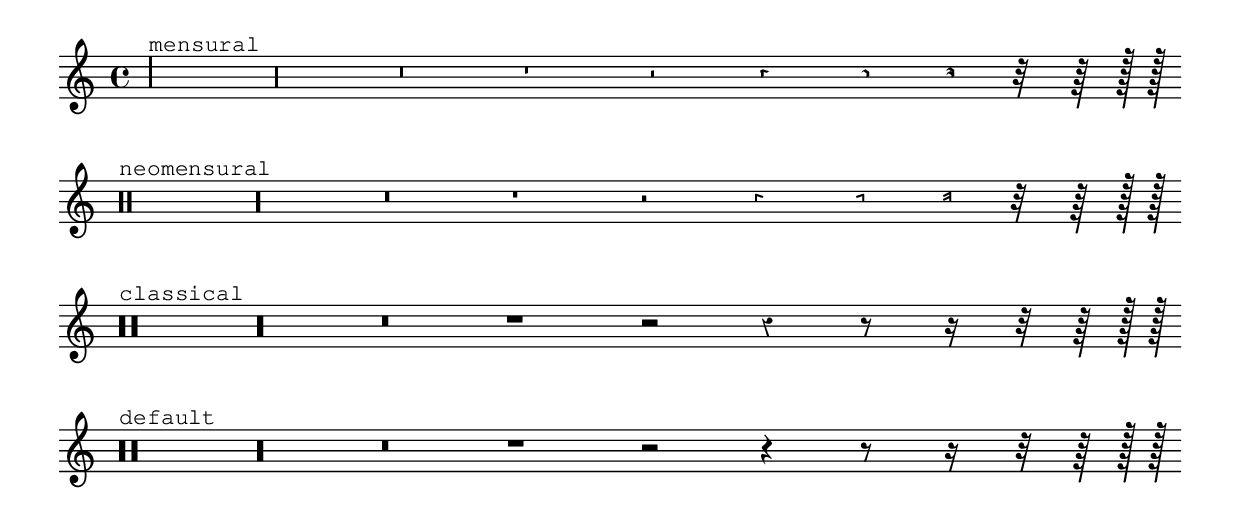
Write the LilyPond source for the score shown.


\version "2.7.13"
\header {
    texidoc = "@cindex Rests

Rests may be used in various styles.

"
}

\layout {
    indent = 0.0
    raggedright = ##t
}

\context Staff \relative c {
    \set Score.timing = ##f
    \override Staff.Rest  #'style = #'mensural
    r\maxima^\markup \typewriter { mensural }
    r\longa r\breve r1 r2 r4 r8 r16 r32 r64 r128 r128
    \bar "" 

    \override Staff.Rest  #'style = #'neomensural
    r\maxima^\markup \typewriter { neomensural }
    r\longa r\breve r1 r2 r4 r8 r16 r32 r64 r128 r128
    \bar "" 

    \override Staff.Rest  #'style = #'classical
    r\maxima^\markup \typewriter { classical }
    r\longa r\breve r1 r2 r4 r8 r16 r32 r64 r128 r128
    \bar ""
    
    \override Staff.Rest  #'style = #'default
    r\maxima^\markup \typewriter { default }
    r\longa r\breve r1 r2 r4 r8 r16 r32 r64 r128 r128
    
}

